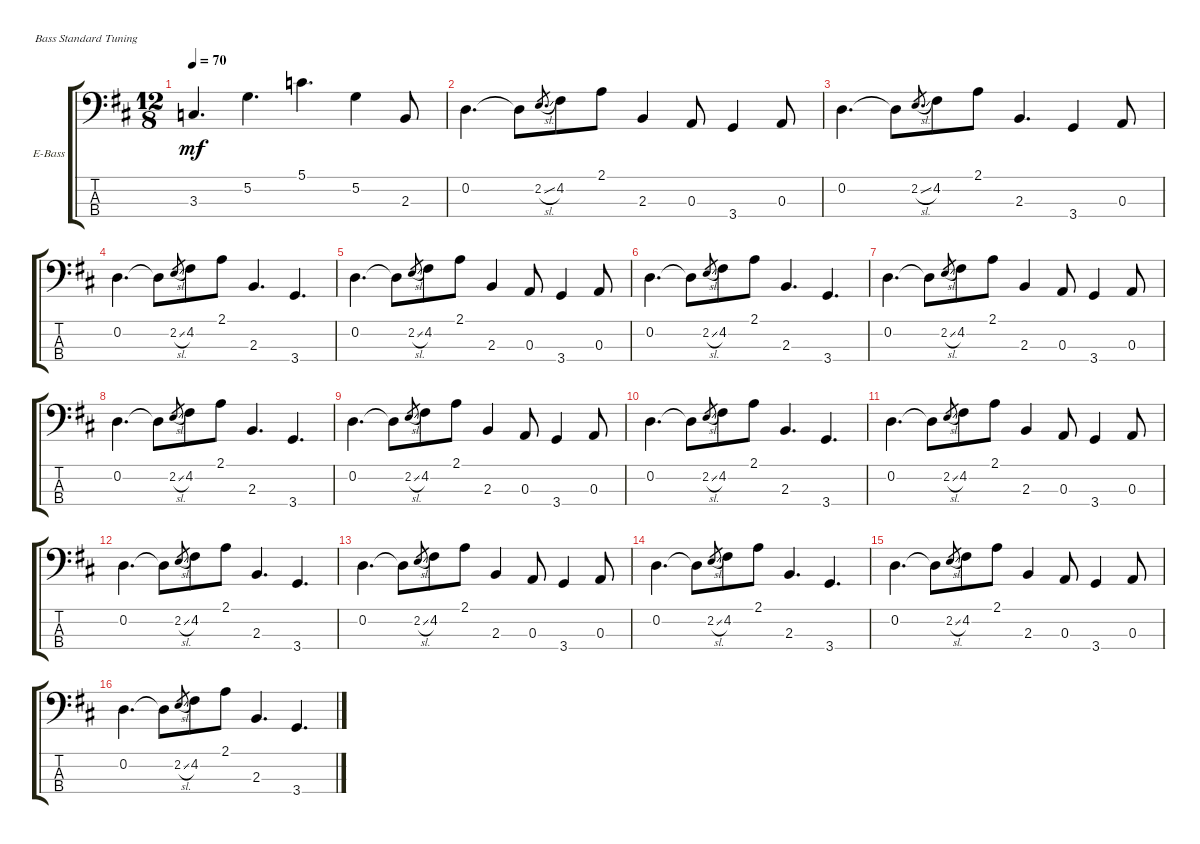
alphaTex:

\defaultSystemsLayout 4
\bracketExtendMode groupsimilarinstruments
\firstSystemTrackNameOrientation horizontal
\otherSystemsTrackNameOrientation horizontal
\track ("Electric Bass" "E-Bass") {instrument electricbassfinger}
\staff {score tabs}
\tuning (G2 D2 A1 E1)
\ts (12 8)
\tempo 70
\clef f4
\ks d
3.3.4{d dy mf} 5.2.4{d} 5.1.4{d} 5.2.4 2.3.8 |
0.2.4{d} 0.2{t}.8 2.2{sl}.8{d gr} 4.2.8 2.1.8 2.3.4 0.3.8 3.4.4 0.3.8 |
0.2.4{d} 0.2{t}.8 2.2{sl}.8{d gr} 4.2.8 2.1.8 2.3.4{d} 3.4.4 0.3.8 |
0.2.4{d} 0.2{t}.8 2.2{sl}.8{gr} 4.2.8 2.1.8 2.3.4{d} 3.4.4{d} |
0.2.4{d} 0.2{t}.8 2.2{sl}.8{gr} 4.2.8 2.1.8 2.3.4 0.3.8 3.4.4 0.3.8 |
0.2.4{d} 0.2{t}.8 2.2{sl}.8{gr} 4.2.8 2.1.8 2.3.4{d} 3.4.4{d} |
0.2.4{d} 0.2{t}.8 2.2{sl}.8{gr} 4.2.8 2.1.8 2.3.4 0.3.8 3.4.4 0.3.8 |
0.2.4{d} 0.2{t}.8 2.2{sl}.8{gr} 4.2.8 2.1.8 2.3.4{d} 3.4.4{d} |
0.2.4{d} 0.2{t}.8 2.2{sl}.8{gr} 4.2.8 2.1.8 2.3.4 0.3.8 3.4.4 0.3.8 |
0.2.4{d} 0.2{t}.8 2.2{sl}.8{gr} 4.2.8 2.1.8 2.3.4{d} 3.4.4{d} |
0.2.4{d} 0.2{t}.8 2.2{sl}.8{gr} 4.2.8 2.1.8 2.3.4 0.3.8 3.4.4 0.3.8 |
0.2.4{d} 0.2{t}.8 2.2{sl}.8{gr} 4.2.8 2.1.8 2.3.4{d} 3.4.4{d} |
0.2.4{d} 0.2{t}.8 2.2{sl}.8{gr} 4.2.8 2.1.8 2.3.4 0.3.8 3.4.4 0.3.8 |
0.2.4{d} 0.2{t}.8 2.2{sl}.8{gr} 4.2.8 2.1.8 2.3.4{d} 3.4.4{d} |
0.2.4{d} 0.2{t}.8 2.2{sl}.8{gr} 4.2.8 2.1.8 2.3.4 0.3.8 3.4.4 0.3.8 |
0.2.4{d} 0.2{t}.8 2.2{sl}.8{gr} 4.2.8 2.1.8 2.3.4{d} 3.4.4{d}
